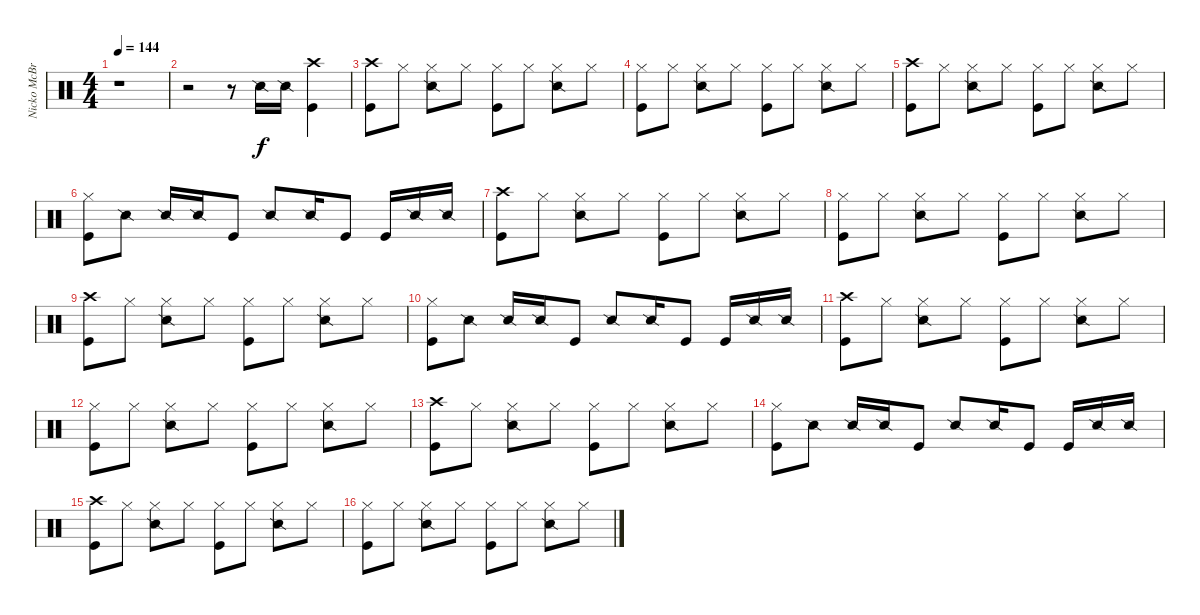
\track ("Nicko McBrain" "Nicko McBr") {instrument percussion}
\staff {score}
\articulation defaults
\ts (4 4)
\tempo 144
\clef neutral
\ks c
r.1{dy f} |
r.2 r.8 "Snare (side stick) 2".16 "Snare (side stick) 2".16 ("Crash high (hit)" "Kick (hit)").4 |
("Crash high (hit)" "Kick (hit)").8 "Hi-Hat (closed)".8 ("Hi-Hat (closed)" "Snare (side stick) 2").8 "Hi-Hat (closed)".8 ("Hi-Hat (closed)" "Kick (hit)").8 "Hi-Hat (closed)".8 ("Hi-Hat (closed)" "Snare (side stick) 2").8 "Hi-Hat (closed)".8 |
("Hi-Hat (closed)" "Kick (hit)").8 "Hi-Hat (closed)".8 ("Hi-Hat (closed)" "Snare (side stick) 2").8 "Hi-Hat (closed)".8 ("Hi-Hat (closed)" "Kick (hit)").8 "Hi-Hat (closed)".8 ("Hi-Hat (closed)" "Snare (side stick) 2").8 "Hi-Hat (closed)".8 |
("Crash high (hit)" "Kick (hit)").8 "Hi-Hat (closed)".8 ("Hi-Hat (closed)" "Snare (side stick) 2").8 "Hi-Hat (closed)".8 ("Hi-Hat (closed)" "Kick (hit)").8 "Hi-Hat (closed)".8 ("Hi-Hat (closed)" "Snare (side stick) 2").8 "Hi-Hat (closed)".8 |
("Hi-Hat (closed)" "Kick (hit)").8 "Snare (side stick) 2".8 "Snare (side stick) 2".16 "Snare (side stick) 2".16 "Kick (hit)".8 "Snare (side stick) 2".8 "Snare (side stick) 2".16 "Kick (hit)".8 "Kick (hit)".16 "Snare (side stick) 2".16 "Snare (side stick) 2".16 |
("Crash high (hit)" "Kick (hit)").8 "Hi-Hat (closed)".8 ("Hi-Hat (closed)" "Snare (side stick) 2").8 "Hi-Hat (closed)".8 ("Hi-Hat (closed)" "Kick (hit)").8 "Hi-Hat (closed)".8 ("Hi-Hat (closed)" "Snare (side stick) 2").8 "Hi-Hat (closed)".8 |
("Hi-Hat (closed)" "Kick (hit)").8 "Hi-Hat (closed)".8 ("Hi-Hat (closed)" "Snare (side stick) 2").8 "Hi-Hat (closed)".8 ("Hi-Hat (closed)" "Kick (hit)").8 "Hi-Hat (closed)".8 ("Hi-Hat (closed)" "Snare (side stick) 2").8 "Hi-Hat (closed)".8 |
("Crash high (hit)" "Kick (hit)").8 "Hi-Hat (closed)".8 ("Hi-Hat (closed)" "Snare (side stick) 2").8 "Hi-Hat (closed)".8 ("Hi-Hat (closed)" "Kick (hit)").8 "Hi-Hat (closed)".8 ("Hi-Hat (closed)" "Snare (side stick) 2").8 "Hi-Hat (closed)".8 |
("Hi-Hat (closed)" "Kick (hit)").8 "Snare (side stick) 2".8 "Snare (side stick) 2".16 "Snare (side stick) 2".16 "Kick (hit)".8 "Snare (side stick) 2".8 "Snare (side stick) 2".16 "Kick (hit)".8 "Kick (hit)".16 "Snare (side stick) 2".16 "Snare (side stick) 2".16 |
("Crash high (hit)" "Kick (hit)").8 "Hi-Hat (closed)".8 ("Hi-Hat (closed)" "Snare (side stick) 2").8 "Hi-Hat (closed)".8 ("Hi-Hat (closed)" "Kick (hit)").8 "Hi-Hat (closed)".8 ("Hi-Hat (closed)" "Snare (side stick) 2").8 "Hi-Hat (closed)".8 |
("Hi-Hat (closed)" "Kick (hit)").8 "Hi-Hat (closed)".8 ("Hi-Hat (closed)" "Snare (side stick) 2").8 "Hi-Hat (closed)".8 ("Hi-Hat (closed)" "Kick (hit)").8 "Hi-Hat (closed)".8 ("Hi-Hat (closed)" "Snare (side stick) 2").8 "Hi-Hat (closed)".8 |
("Crash high (hit)" "Kick (hit)").8 "Hi-Hat (closed)".8 ("Hi-Hat (closed)" "Snare (side stick) 2").8 "Hi-Hat (closed)".8 ("Hi-Hat (closed)" "Kick (hit)").8 "Hi-Hat (closed)".8 ("Hi-Hat (closed)" "Snare (side stick) 2").8 "Hi-Hat (closed)".8 |
("Hi-Hat (closed)" "Kick (hit)").8 "Snare (side stick) 2".8 "Snare (side stick) 2".16 "Snare (side stick) 2".16 "Kick (hit)".8 "Snare (side stick) 2".8 "Snare (side stick) 2".16 "Kick (hit)".8 "Kick (hit)".16 "Snare (side stick) 2".16 "Snare (side stick) 2".16 |
("Crash high (hit)" "Kick (hit)").8 "Hi-Hat (closed)".8 ("Hi-Hat (closed)" "Snare (side stick) 2").8 "Hi-Hat (closed)".8 ("Hi-Hat (closed)" "Kick (hit)").8 "Hi-Hat (closed)".8 ("Hi-Hat (closed)" "Snare (side stick) 2").8 "Hi-Hat (closed)".8 |
("Hi-Hat (closed)" "Kick (hit)").8 "Hi-Hat (closed)".8 ("Hi-Hat (closed)" "Snare (side stick) 2").8 "Hi-Hat (closed)".8 ("Hi-Hat (closed)" "Kick (hit)").8 "Hi-Hat (closed)".8 ("Hi-Hat (closed)" "Snare (side stick) 2").8 "Hi-Hat (closed)".8
